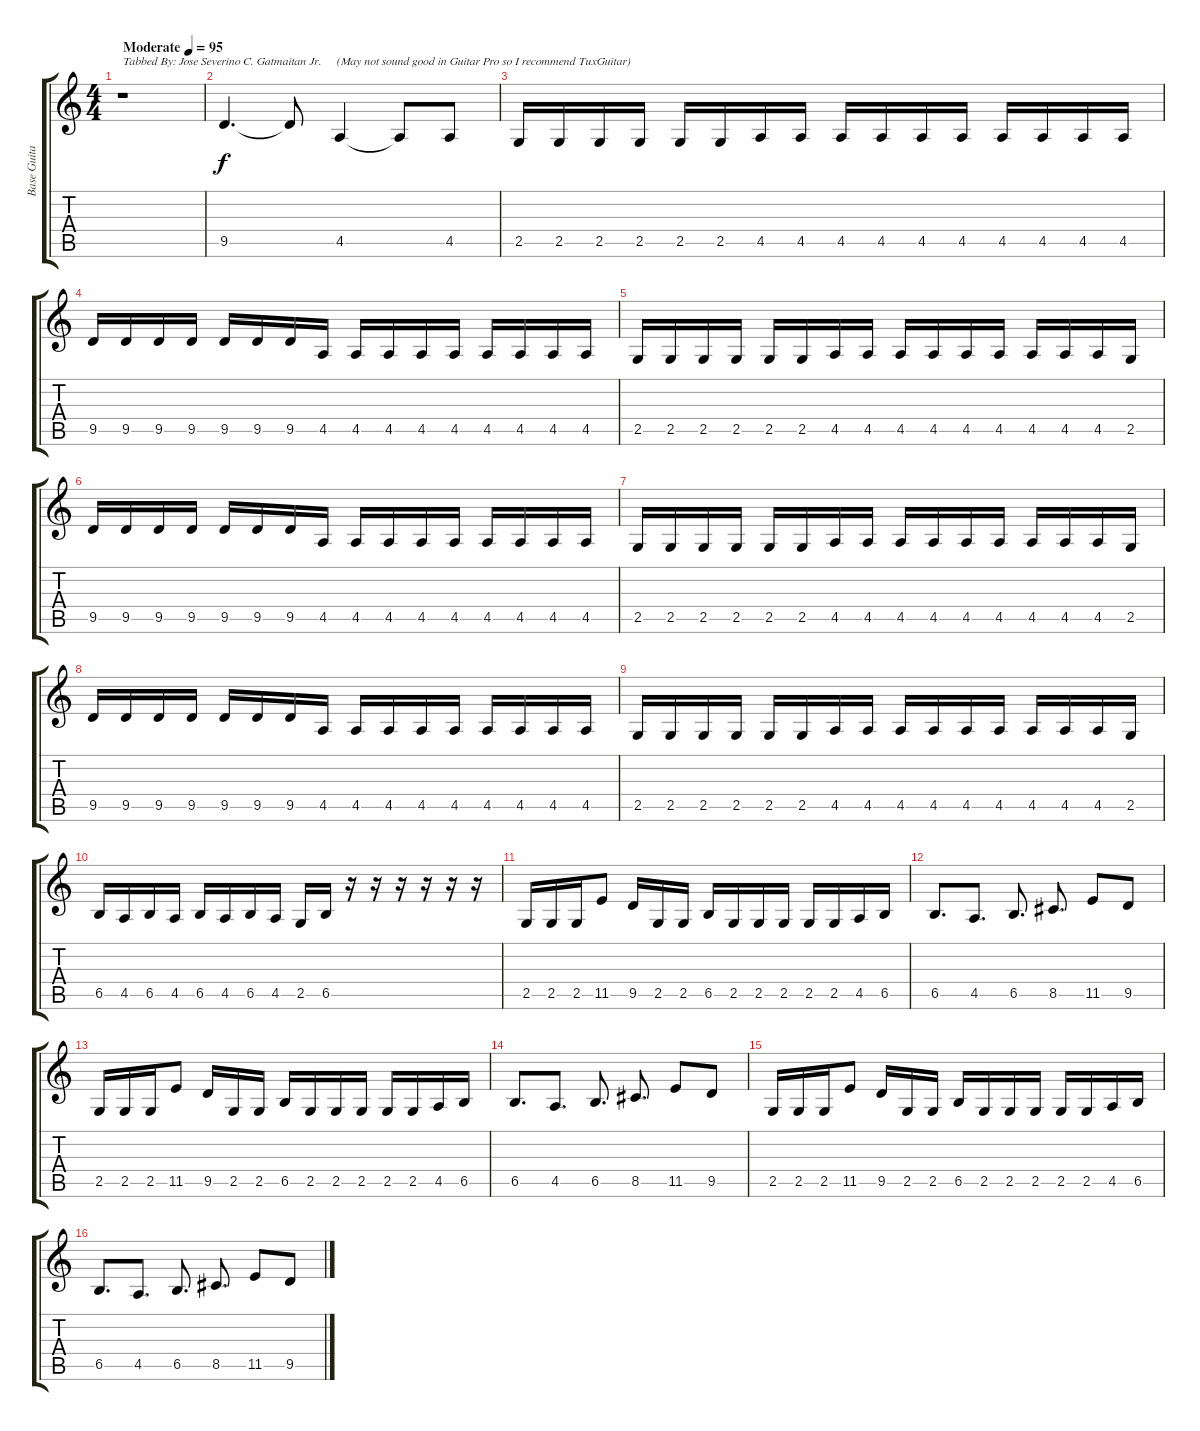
\track ("Base Guitar" "Base Guita") {instrument electricbassfinger}
\staff {score tabs}
\tuning (C4 G3 Eb3 Bb2 F2 C2) {hide}
\ts (4 4)
\tempo (95 "Moderate")
\clef g2
\ks c
r.1{txt "Tabbed By: Jose Severino C. Gatmaitan Jr.     (May not sound good in Guitar Pro so I recommend TuxGuitar)" dy f instrument electricbassfinger} |
9.5.4{d} 9.5{t}.8 4.5.4 4.5{t}.8 4.5.8 |
2.5.16 2.5.16 2.5.16 2.5.16 2.5.16 2.5.16 4.5.16 4.5.16 4.5.16 4.5.16 4.5.16 4.5.16 4.5.16 4.5.16 4.5.16 4.5.16 |
9.5.16 9.5.16 9.5.16 9.5.16 9.5.16 9.5.16 9.5.16 4.5.16 4.5.16 4.5.16 4.5.16 4.5.16 4.5.16 4.5.16 4.5.16 4.5.16 |
2.5.16 2.5.16 2.5.16 2.5.16 2.5.16 2.5.16 4.5.16 4.5.16 4.5.16 4.5.16 4.5.16 4.5.16 4.5.16 4.5.16 4.5.16 2.5.16 |
9.5.16 9.5.16 9.5.16 9.5.16 9.5.16 9.5.16 9.5.16 4.5.16 4.5.16 4.5.16 4.5.16 4.5.16 4.5.16 4.5.16 4.5.16 4.5.16 |
2.5.16 2.5.16 2.5.16 2.5.16 2.5.16 2.5.16 4.5.16 4.5.16 4.5.16 4.5.16 4.5.16 4.5.16 4.5.16 4.5.16 4.5.16 2.5.16 |
9.5.16 9.5.16 9.5.16 9.5.16 9.5.16 9.5.16 9.5.16 4.5.16 4.5.16 4.5.16 4.5.16 4.5.16 4.5.16 4.5.16 4.5.16 4.5.16 |
2.5.16 2.5.16 2.5.16 2.5.16 2.5.16 2.5.16 4.5.16 4.5.16 4.5.16 4.5.16 4.5.16 4.5.16 4.5.16 4.5.16 4.5.16 2.5.16 |
6.5.16 4.5.16 6.5.16 4.5.16 6.5.16 4.5.16 6.5.16 4.5.16 2.5.16 6.5.16 r.16 r.16 r.16 r.16 r.16 r.16 |
2.5.16 2.5.16 2.5.16 11.5.8 9.5.16 2.5.16 2.5.16 6.5.16 2.5.16 2.5.16 2.5.16 2.5.16 2.5.16 4.5.16 6.5.16 |
6.5.8{d} 4.5.8{d} 6.5.8{d} 8.5.8{d} 11.5.8 9.5.8 |
2.5.16 2.5.16 2.5.16 11.5.8 9.5.16 2.5.16 2.5.16 6.5.16 2.5.16 2.5.16 2.5.16 2.5.16 2.5.16 4.5.16 6.5.16 |
6.5.8{d} 4.5.8{d} 6.5.8{d} 8.5.8{d} 11.5.8 9.5.8 |
2.5.16 2.5.16 2.5.16 11.5.8 9.5.16 2.5.16 2.5.16 6.5.16 2.5.16 2.5.16 2.5.16 2.5.16 2.5.16 4.5.16 6.5.16 |
6.5.8{d} 4.5.8{d} 6.5.8{d} 8.5.8{d} 11.5.8 9.5.8
